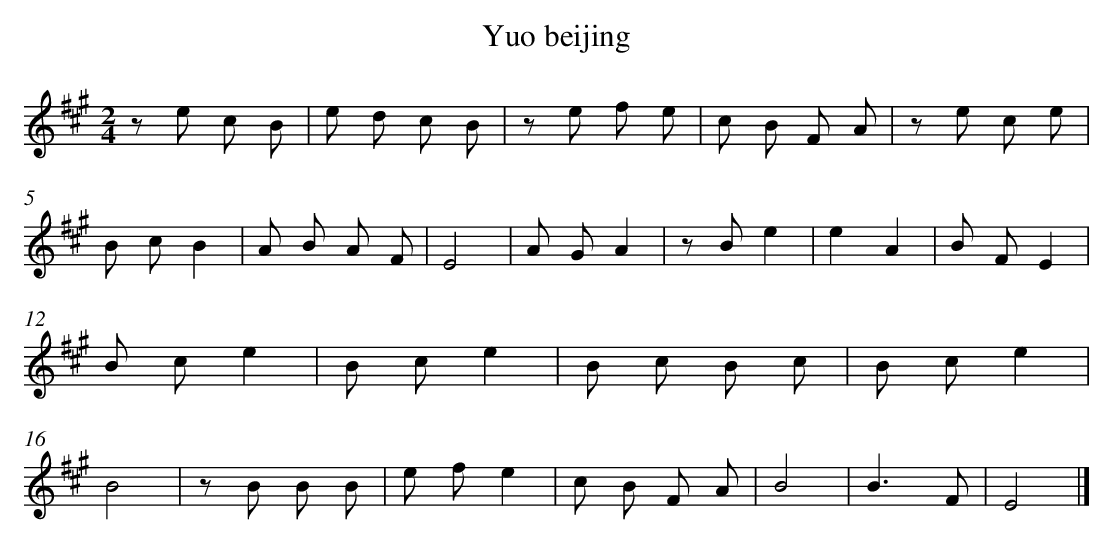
X:1
T: Yuo beijing
L: 1/8
M: 2/4
K: A
z e c B [I:setbarnb 1]|
e d c B |
z e f e |
c B F A |
z e c e |
B cB2 |
A B A F |
E4 |
A GA2 |
z Be2 |
e2A2 |
B FE2 |
B ce2 |
B ce2 |
B c B c |
B ce2 |
B4 |
z B B B |
e fe2 |
c B F A |
B4 |
B3F |
E4 |]
